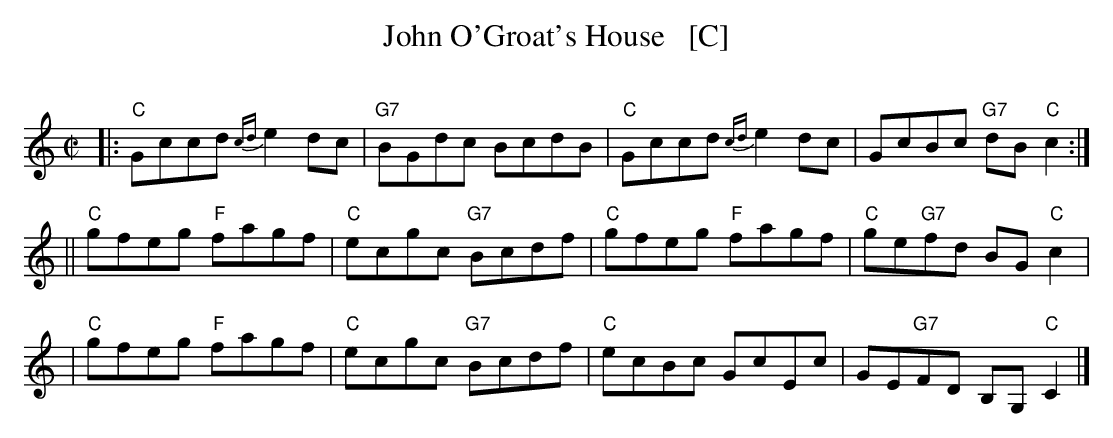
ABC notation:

X:1
T: John O'Groat's House   [C]
O:
M: C|
L: 1/8
K: C
|: "C"Gccd {cd}e2dc | "G7"BGdc BcdB | "C"Gccd {cd}e2dc | GcBc "G7"dB"C"c2 :|
|| "C"gfeg "F"fagf | "C"ecgc "G7"Bcdf | "C"gfeg "F"fagf | "C"ge"G7"fd BG"C"c2 |
|  "C"gfeg "F"fagf | "C"ecgc "G7"Bcdf | "C"ecBc GcEc | GE"G7"FD B,G,"C"C2 |]
